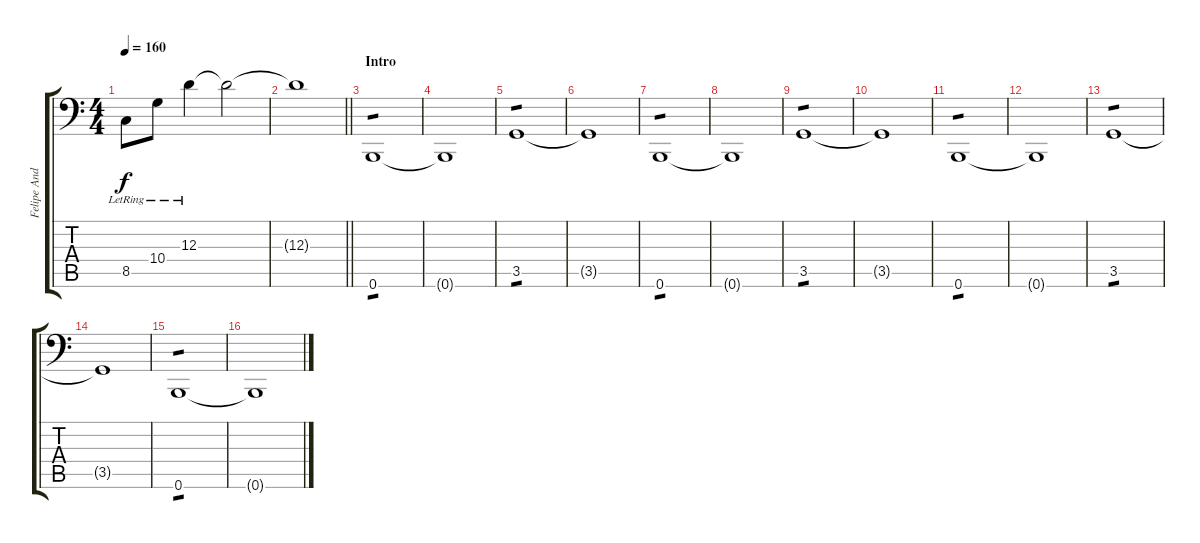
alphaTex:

\track ("Felipe Andreoli" "Felipe And") {instrument electricbassfinger}
\staff {score tabs}
\tuning (C3 G2 D2 A1 E1 B0) {hide}
\ts (4 4)
\tempo 160
\clef f4
\ks c
8.5{lr}.8{dy f} 10.4{lr}.8 12.3{lr}.4 12.3{t}.2 |
\barLineRight lightlight
12.3{t}.1 |
\section ("" "Intro")
0.6.1{tp 1} |
0.6{t}.1 |
3.5.1{tp 1} |
3.5{t}.1 |
0.6.1{tp 1} |
0.6{t}.1 |
3.5.1{tp 1} |
3.5{t}.1 |
0.6.1{tp 1} |
0.6{t}.1 |
3.5.1{tp 1} |
3.5{t}.1 |
0.6.1{tp 1} |
0.6{t}.1
